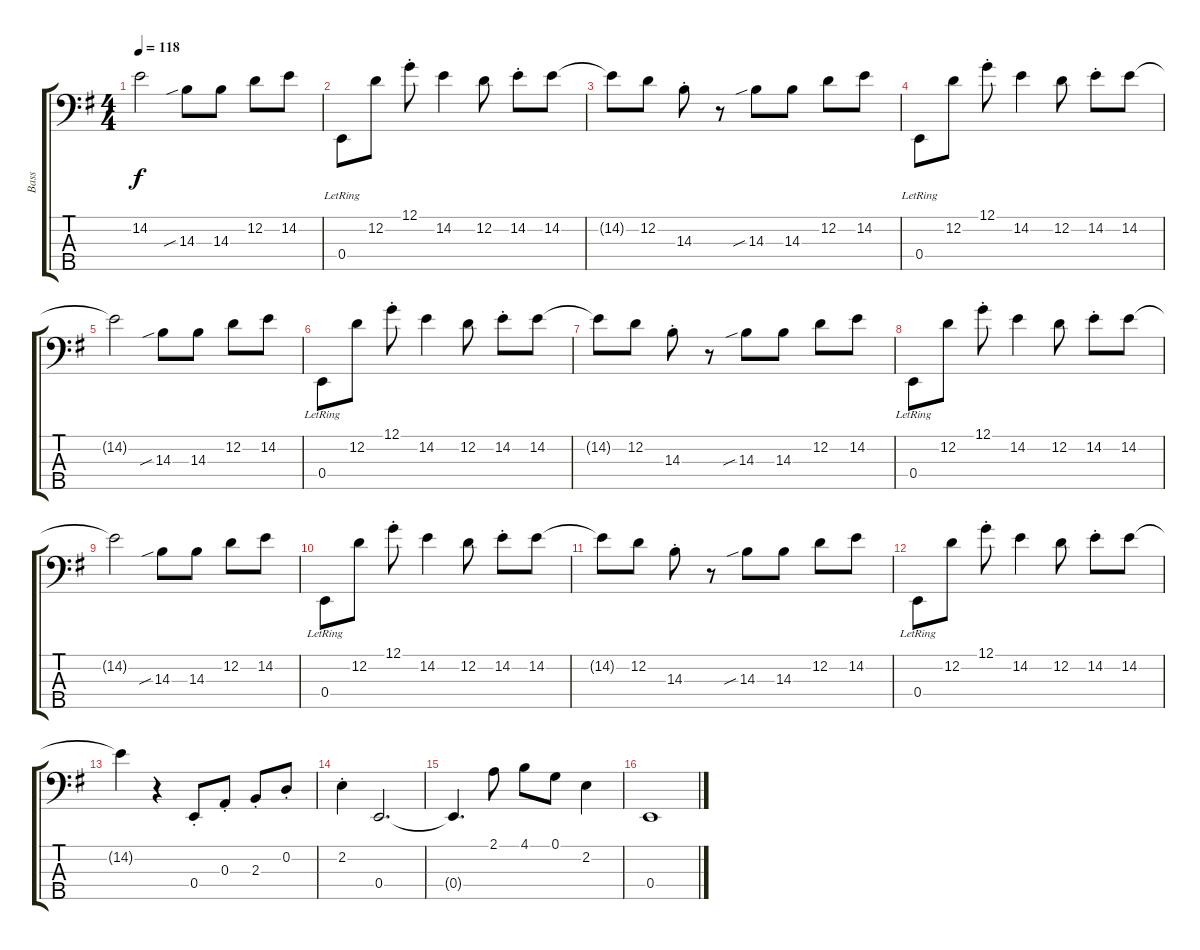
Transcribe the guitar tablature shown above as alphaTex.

\track ("Bass" "Bass") {instrument electricbassfinger}
\staff {score tabs}
\tuning (G2 D2 A1 E1 B0) {hide}
\ts (4 4)
\tempo 118
\clef f4
\ks eminor
14.2{t}.2{dy f} 14.3{sib}.8 14.3.8 12.2.8 14.2.8 |
0.4{lr}.8 12.2.8 12.1{st}.8 14.2.4 12.2.8 14.2{st}.8 14.2.8 |
14.2{t}.8 12.2.8 14.3{st}.8 r.8 14.3{sib}.8 14.3.8 12.2.8 14.2.8 |
0.4{lr}.8 12.2.8 12.1{st}.8 14.2.4 12.2.8 14.2{st}.8 14.2.8 |
14.2{t}.2 14.3{sib}.8 14.3.8 12.2.8 14.2.8 |
0.4{lr}.8 12.2.8 12.1{st}.8 14.2.4 12.2.8 14.2{st}.8 14.2.8 |
14.2{t}.8 12.2.8 14.3{st}.8 r.8 14.3{sib}.8 14.3.8 12.2.8 14.2.8 |
0.4{lr}.8 12.2.8 12.1{st}.8 14.2.4 12.2.8 14.2{st}.8 14.2.8 |
14.2{t}.2 14.3{sib}.8 14.3.8 12.2.8 14.2.8 |
0.4{lr}.8 12.2.8 12.1{st}.8 14.2.4 12.2.8 14.2{st}.8 14.2.8 |
14.2{t}.8 12.2.8 14.3{st}.8 r.8 14.3{sib}.8 14.3.8 12.2.8 14.2.8 |
0.4{lr}.8 12.2.8 12.1{st}.8 14.2.4 12.2.8 14.2{st}.8 14.2.8 |
14.2{t}.4 r.4 0.4{st}.8 0.3{st}.8 2.3{st}.8 0.2{st}.8 |
2.2{st}.4 0.4.2{d} |
0.4{t}.4{d} 2.1.8 4.1.8 0.1.8 2.2.4 |
0.4.1
